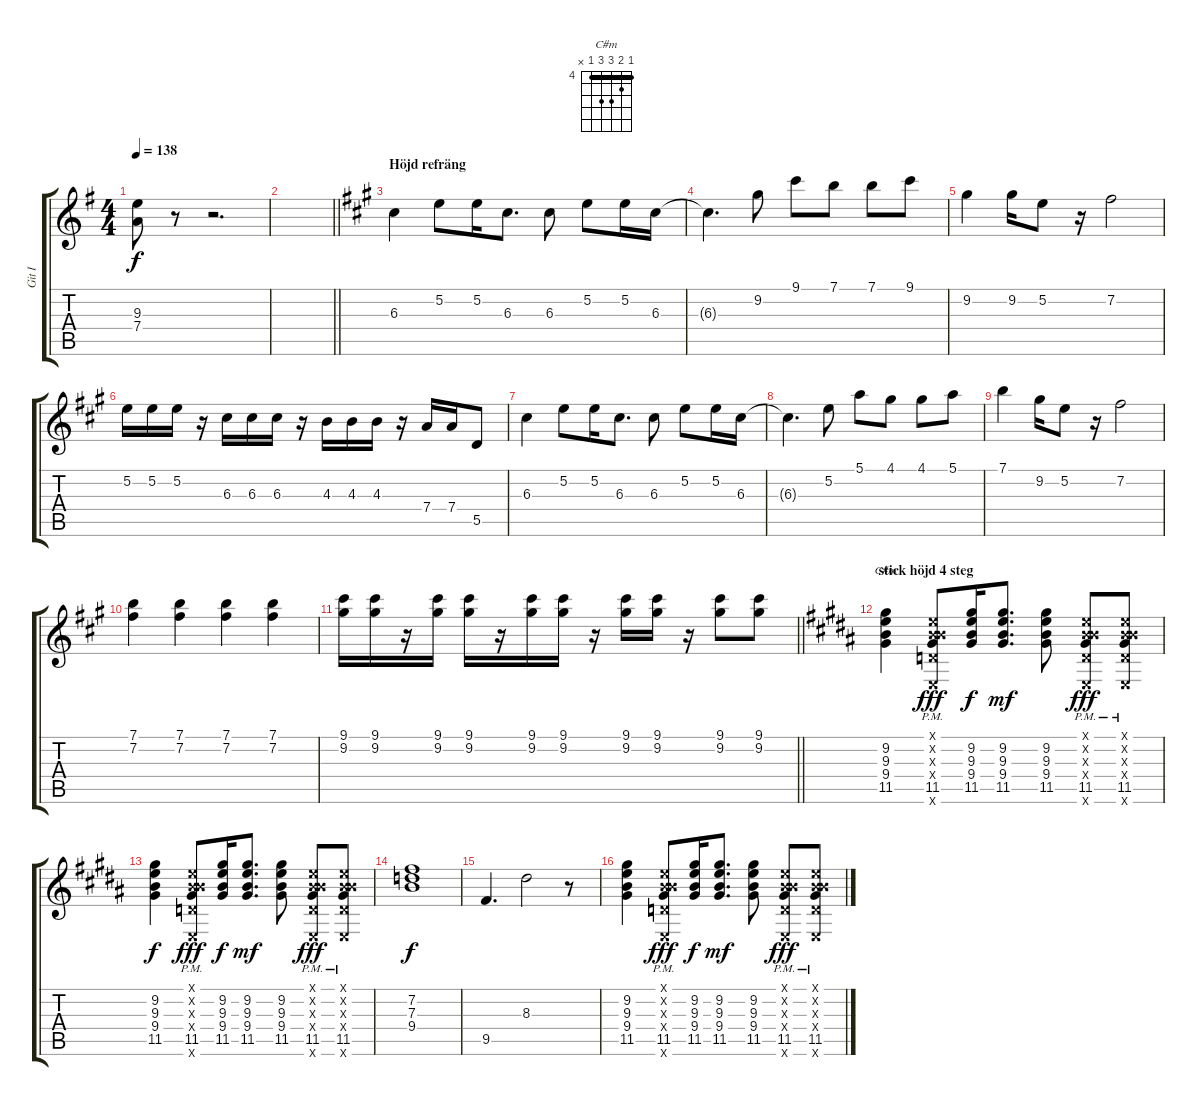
\track ("Git I" "Git I") {instrument overdrivenguitar}
\staff {score tabs}
\tuning (E4 B3 G3 D3 A2 E2) {hide}
\chord ("C#m" 4 5 6 6 4 x) {firstfret 4 barre 4}
\ts (4 4)
\tempo 138
\clef g2
\ks g
(9.3 7.4).8{dy f} r.8 r.2{d} |
\barLineRight lightlight
|
\section ("" "Höjd refräng")
\ks a
6.3.4{volume 16} 5.2.8 5.2.16 6.3.8{d} 6.3.8 5.2.8 5.2.16 6.3.16 |
6.3{t}.4{d} 9.2.8 9.1.8 7.1.8 7.1.8 9.1.8 |
9.2.4 9.2.16 5.2.8 r.16 7.2.2 |
5.2.16 5.2.16 5.2.16 r.16 6.3.16 6.3.16 6.3.16 r.16 4.3.16 4.3.16 4.3.16 r.16 7.4.16 7.4.16 5.5.8 |
6.3.4{volume 16} 5.2.8 5.2.16 6.3.8{d} 6.3.8 5.2.8 5.2.16 6.3.16 |
6.3{t}.4{d} 5.2.8 5.1.8 4.1.8 4.1.8 5.1.8 |
7.1.4 9.2.16 5.2.8 r.16 7.2.2 |
(7.1 7.2).4{volume 13} (7.1 7.2).4 (7.1 7.2).4 (7.1 7.2).4 |
\barLineRight lightlight
(9.1 9.2).16 (9.1 9.2).16 r.16 (9.1 9.2).16 (9.1 9.2).16 r.16 (9.1 9.2).16 (9.1 9.2).16 r.16 (9.1 9.2).16 (9.1 9.2).16 r.16 (9.1 9.2).8 (9.1 9.2).8 |
\section ("" "stick höjd 4 steg")
\ks b
(9.2 9.3 9.4 11.5).4{ch "C#m" volume 11} (0.1{x} 0.2{x} 4.3{x} 0.4{x} 11.5{pm} 0.6{x}).8{dy fff} (9.2 9.3 9.4 11.5).16{dy f} (9.2 9.3 9.4 11.5).8{d dy mf} (9.2 9.3 9.4 11.5).8 (0.1{x} 0.2{x} 4.3{x} 0.4{x} 11.5{pm} 0.6{x}).8{dy fff} (0.1{x} 0.2{x} 4.3{x} 0.4{x} 11.5{pm} 0.6{x}).8 |
(9.2 9.3 9.4 11.5).4{dy f} (0.1{x} 0.2{x} 4.3{x} 0.4{x} 11.5{pm} 0.6{x}).8{dy fff} (9.2 9.3 9.4 11.5).16{dy f} (9.2 9.3 9.4 11.5).8{d dy mf} (9.2 9.3 9.4 11.5).8 (0.1{x} 0.2{x} 4.3{x} 0.4{x} 11.5{pm} 0.6{x}).8{dy fff} (0.1{x} 0.2{x} 4.3{x} 0.4{x} 11.5{pm} 0.6{x}).8 |
(7.2 7.3 9.4).1{dy f} |
9.5.4{d volume 16} 8.3.2 r.8 |
(9.2 9.3 9.4 11.5).4{volume 11} (0.1{x} 0.2{x} 4.3{x} 0.4{x} 11.5{pm} 0.6{x}).8{dy fff} (9.2 9.3 9.4 11.5).16{dy f} (9.2 9.3 9.4 11.5).8{d dy mf} (9.2 9.3 9.4 11.5).8 (0.1{x} 0.2{x} 4.3{x} 0.4{x} 11.5{pm} 0.6{x}).8{dy fff} (0.1{x} 0.2{x} 4.3{x} 0.4{x} 11.5{pm} 0.6{x}).8
